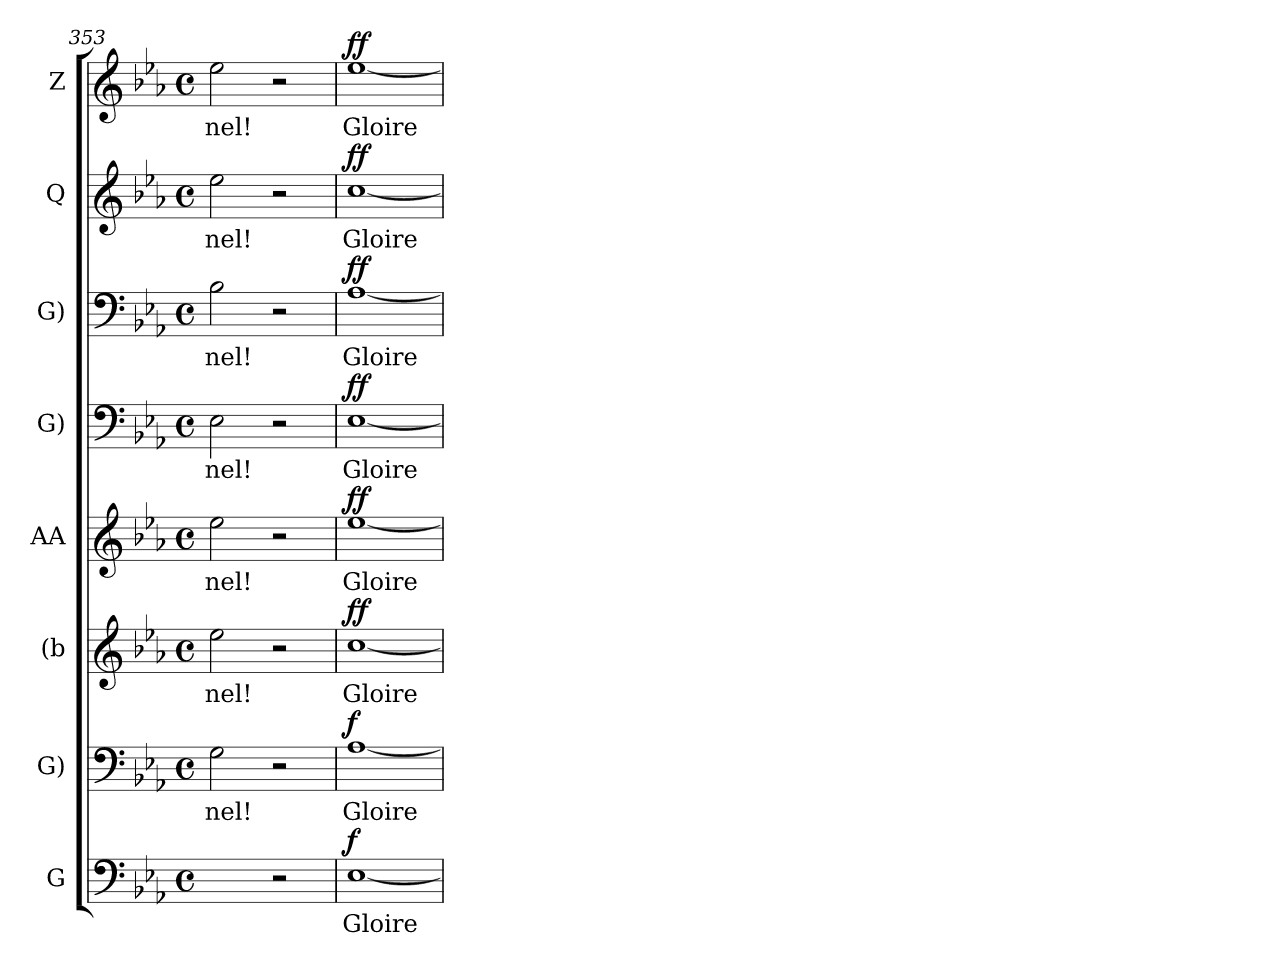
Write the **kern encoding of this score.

**kern	**text	**dynam	**kern	**text	**dynam	**kern	**text	**dynam	**kern	**text	**dynam	**kern	**text	**dynam	**kern	**text	**dynam	**kern	**text	**dynam	**kern	**text	**dynam
*part8	*part8	*part8	*part7	*part7	*part7	*part6	*part6	*part6	*part5	*part5	*part5	*part4	*part4	*part4	*part3	*part3	*part3	*part2	*part2	*part2	*part1	*part1	*part1
*staff8	*staff8	*staff8	*staff7	*staff7	*staff7	*staff6	*staff6	*staff6	*staff5	*staff5	*staff5	*staff4	*staff4	*staff4	*staff3	*staff3	*staff3	*staff2	*staff2	*staff2	*staff1	*staff1	*staff1
*I"G	*	*	*I"G)	*	*	*I"(b	*	*	*I"AA	*	*	*I"G)	*	*	*I"G)	*	*	*I"Q	*	*	*I"Z	*	*
*clefF4	*	*	*clefF4	*	*	*clefG2	*	*	*clefG2	*	*	*clefF4	*	*	*clefF4	*	*	*clefG2	*	*	*clefG2	*	*
*k[b-e-a-]	*	*	*k[b-e-a-]	*	*	*k[b-e-a-]	*	*	*k[b-e-a-]	*	*	*k[b-e-a-]	*	*	*k[b-e-a-]	*	*	*k[b-e-a-]	*	*	*k[b-e-a-]	*	*
*M4/4	*	*	*M4/4	*	*	*M4/4	*	*	*M4/4	*	*	*M4/4	*	*	*M4/4	*	*	*M4/4	*	*	*M4/4	*	*
*met(c)	*	*	*met(c)	*	*	*met(c)	*	*	*met(c)	*	*	*met(c)	*	*	*met(c)	*	*	*met(c)	*	*	*met(c)	*	*
=353	=353	=353	=353	=353	=353	=353	=353	=353	=353	=353	=353	=353	=353	=353	=353	=353	=353	=353	=353	=353	=353	=353	=353
2ryy	.	.	2Gi\	nel!	.	2ee-i\	nel!	.	2ee-i\	nel!	.	2E-i\	nel!	.	2B-i\	nel!	.	2ee-i\	nel!	.	2ee-i\	nel!	.
2r	.	.	2r	.	.	2r	.	.	2r	.	.	2r	.	.	2r	.	.	2r	.	.	2r	.	.
=354	=354	=354	=354	=354	=354	=354	=354	=354	=354	=354	=354	=354	=354	=354	=354	=354	=354	=354	=354	=354	=354	=354	=354
!	!	!LO:DY:a	!	!	!LO:DY:a	!	!	!LO:DY:a	!	!	!LO:DY:a	!	!	!LO:DY:a	!	!	!LO:DY:a	!	!	!LO:DY:a	!	!	!LO:DY:a
[1E-i/	Gloire	f	[1A-i/	Gloire	f	[1cci/	Gloire	ff	[1ee-i/	Gloire	ff	[1E-i/	Gloire	ff	[1A-i/	Gloire	ff	[1cci/	Gloire	ff	[1ee-i/	Gloire	ff
=	=	=	=	=	=	=	=	=	=	=	=	=	=	=	=	=	=	=	=	=	=	=	=
*-	*-	*-	*-	*-	*-	*-	*-	*-	*-	*-	*-	*-	*-	*-	*-	*-	*-	*-	*-	*-	*-	*-	*-
